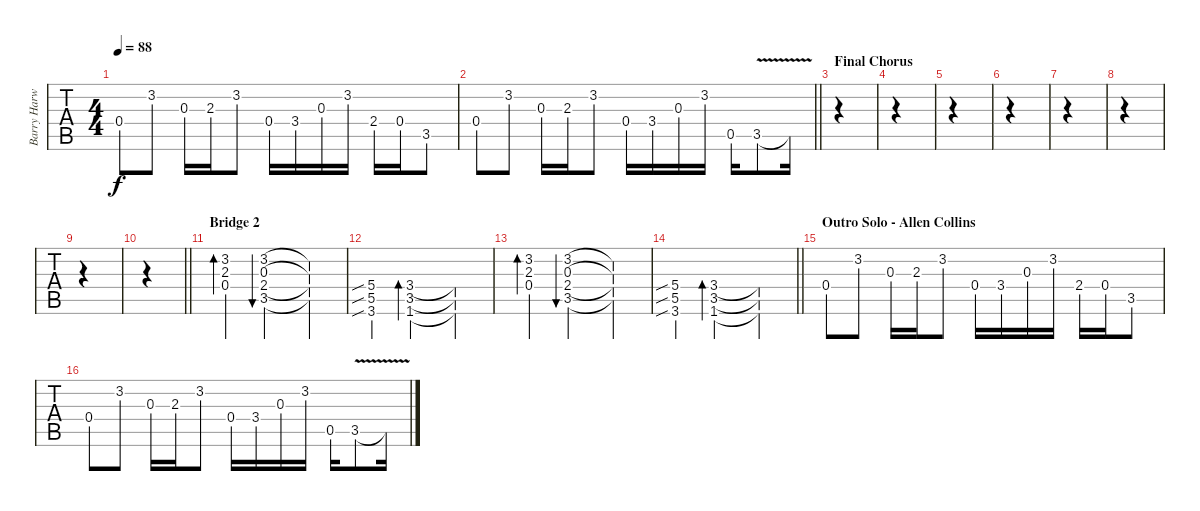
\track ("Barry Harwood - Clean" "Barry Harw") {instrument electricguitarjazz}
\staff {tabs}
\tuning (E4 B3 G3 D3 A2 E2) {hide}
\ts (4 4)
\tempo 88
\clef g2
\ks c
0.4.8{dy f} 3.2.8 0.3.16 2.3.16 3.2.8 0.4.16 3.4.16 0.3.16 3.2.16 2.4.16 0.4.16 3.5.8 |
\barLineRight lightlight
0.4.8 3.2.8 0.3.16 2.3.16 3.2.8 0.4.16 3.4.16 0.3.16 3.2.16 0.5.16 3.5{v}.8 3.5{t}.16 |
\section ("" "Final Chorus")
|
|
|
|
|
|
|
\barLineRight lightlight
|
\section ("" "Bridge 2")
(3.2 2.3 0.4).4{bd 120} (3.2 0.3 2.4 3.5).2{bu 120} (3.2{t} 0.3{t} 2.4{t} 3.5{t}).4 |
(5.4{sib} 5.5{sib} 3.6{sib}).4 (3.4 3.5 1.6).2{bd 120} (3.4{t} 3.5{t} 1.6{t}).4 |
(3.2 2.3 0.4).4{bd 120} (3.2 0.3 2.4 3.5).2{bu 120} (3.2{t} 0.3{t} 2.4{t} 3.5{t}).4 |
\barLineRight lightlight
(5.4{sib} 5.5{sib} 3.6{sib}).4 (3.4 3.5 1.6).2{bd 120} (3.4{t} 3.5{t} 1.6{t}).4 |
\section ("" "Outro Solo - Allen Collins")
0.4.8 3.2.8 0.3.16 2.3.16 3.2.8 0.4.16 3.4.16 0.3.16 3.2.16 2.4.16 0.4.16 3.5.8 |
0.4.8 3.2.8 0.3.16 2.3.16 3.2.8 0.4.16 3.4.16 0.3.16 3.2.16 0.5.16 3.5{v}.8 3.5{t}.16
